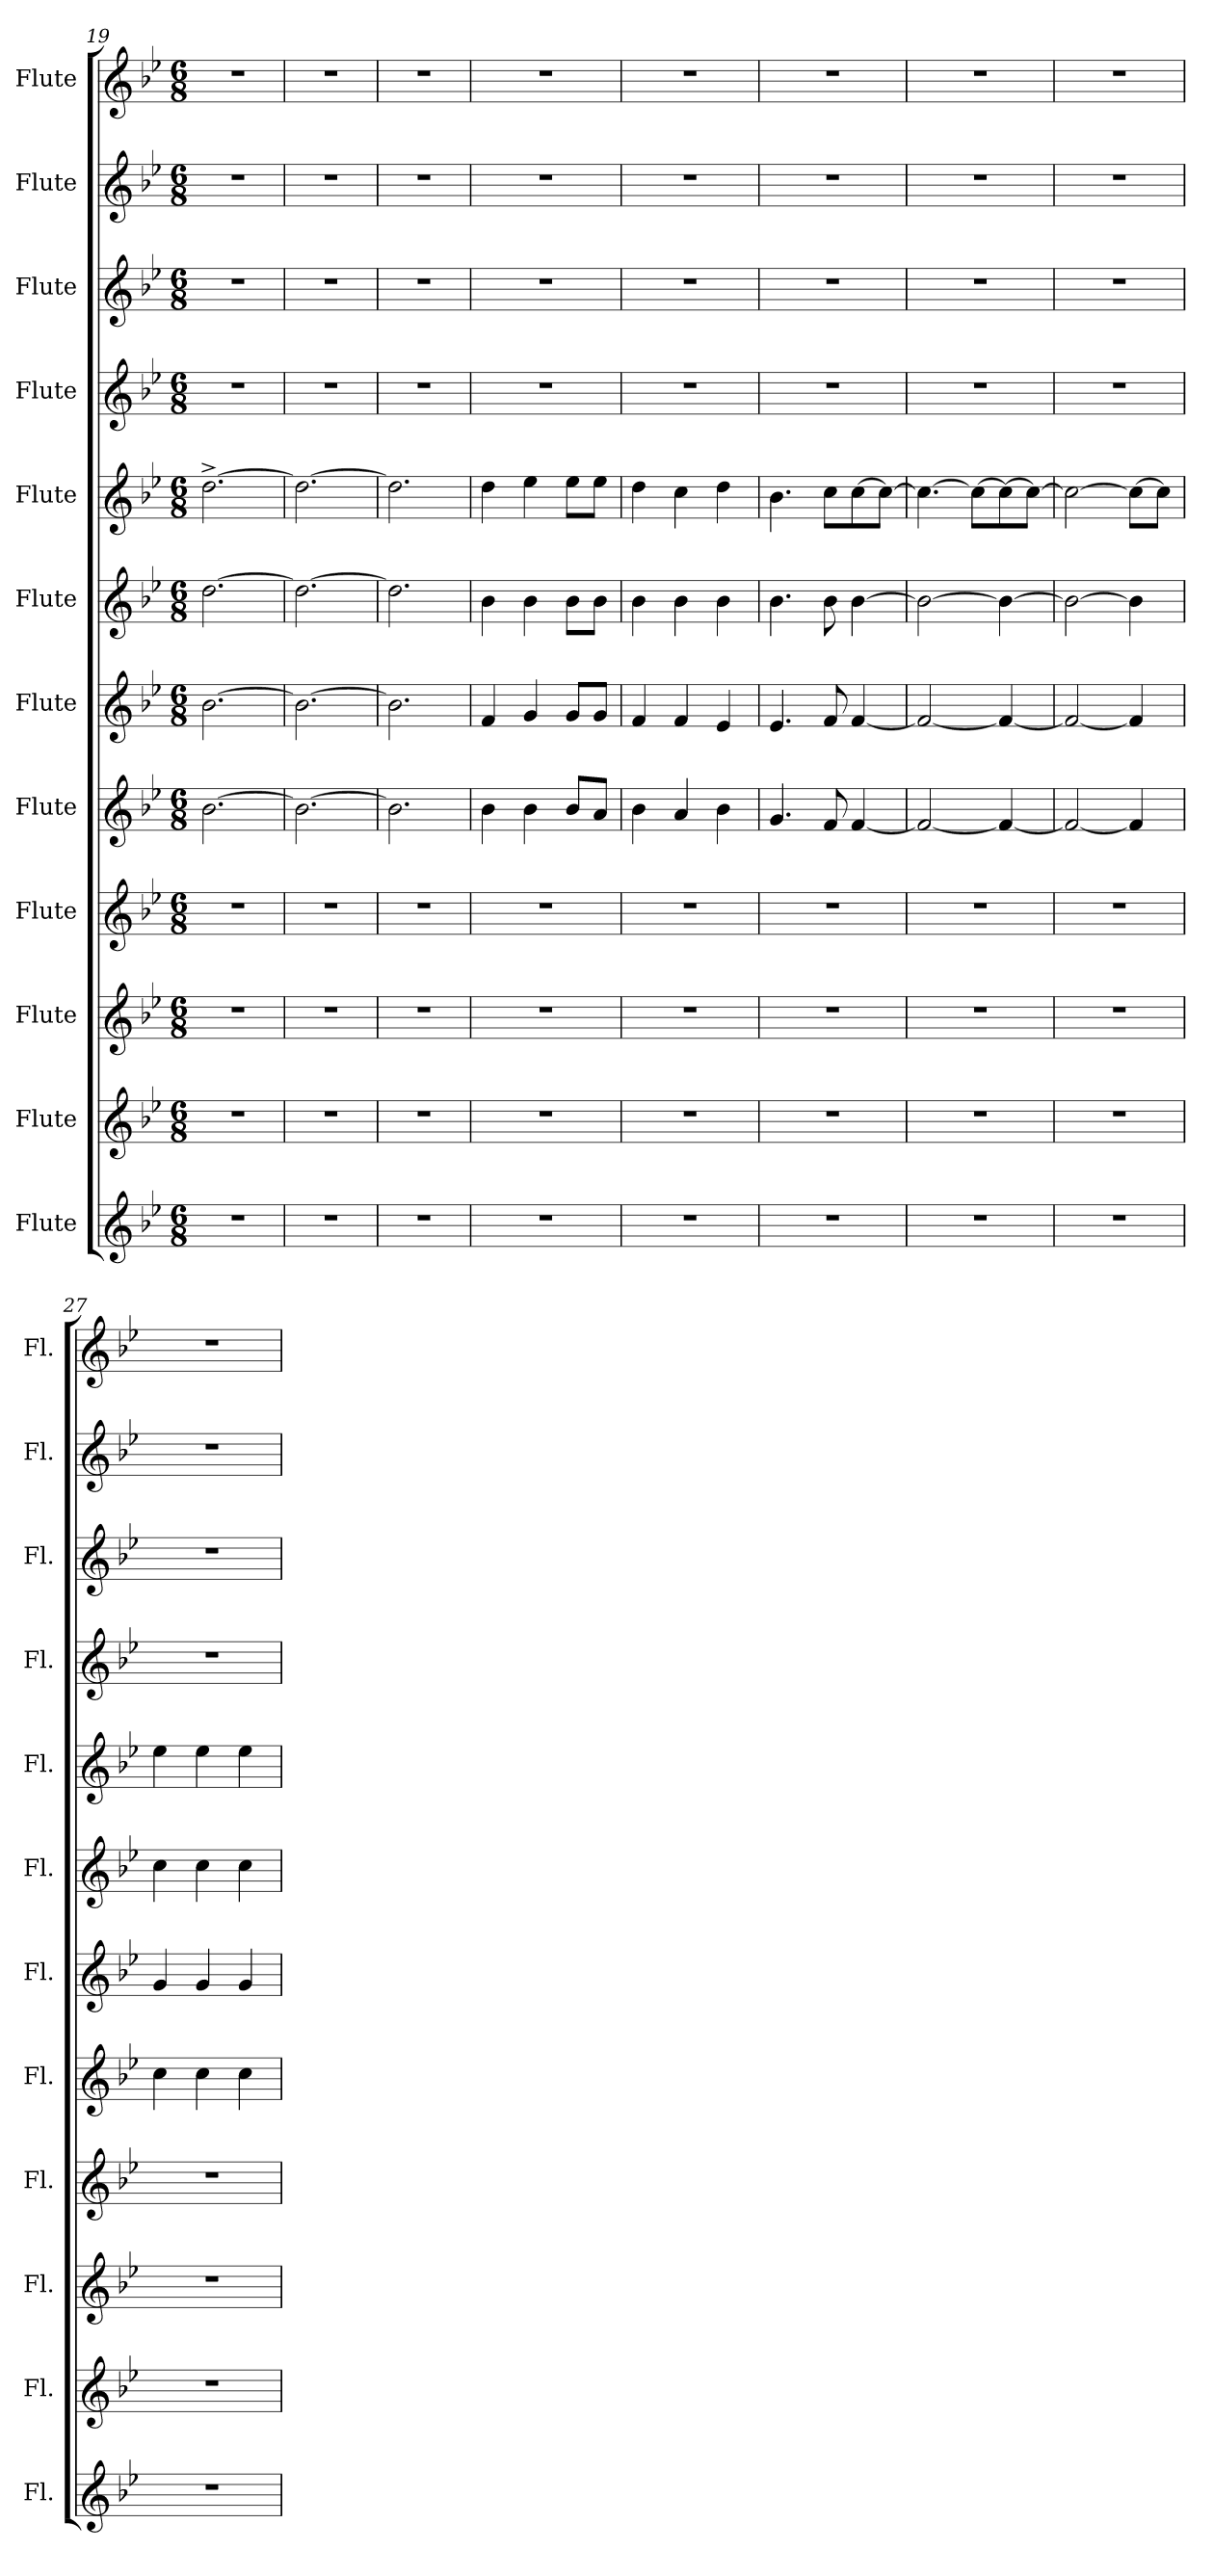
**kern	**kern	**kern	**kern	**kern	**kern	**kern	**kern	**kern	**kern	**kern	**kern
*part12	*part11	*part10	*part9	*part8	*part7	*part6	*part5	*part4	*part3	*part2	*part1
*staff12	*staff11	*staff10	*staff9	*staff8	*staff7	*staff6	*staff5	*staff4	*staff3	*staff2	*staff1
*I"Flute	*I"Flute	*I"Flute	*I"Flute	*I"Flute	*I"Flute	*I"Flute	*I"Flute	*I"Flute	*I"Flute	*I"Flute	*I"Flute
*I'Fl.	*I'Fl.	*I'Fl.	*I'Fl.	*I'Fl.	*I'Fl.	*I'Fl.	*I'Fl.	*I'Fl.	*I'Fl.	*I'Fl.	*I'Fl.
*clefG2	*clefG2	*clefG2	*clefG2	*clefG2	*clefG2	*clefG2	*clefG2	*clefG2	*clefG2	*clefG2	*clefG2
*k[b-e-]	*k[b-e-]	*k[b-e-]	*k[b-e-]	*k[b-e-]	*k[b-e-]	*k[b-e-]	*k[b-e-]	*k[b-e-]	*k[b-e-]	*k[b-e-]	*k[b-e-]
*M6/8	*M6/8	*M6/8	*M6/8	*M6/8	*M6/8	*M6/8	*M6/8	*M6/8	*M6/8	*M6/8	*M6/8
=19	=19	=19	=19	=19	=19	=19	=19	=19	=19	=19	=19
2.r	2.r	2.r	2.r	[2.b-\	[2.b-\	[2.dd\	[2.dd^\	2.r	2.r	2.r	2.r
=20	=20	=20	=20	=20	=20	=20	=20	=20	=20	=20	=20
2.r	2.r	2.r	2.r	2.b-\_	2.b-\_	2.dd\_	2.dd\_	2.r	2.r	2.r	2.r
=21	=21	=21	=21	=21	=21	=21	=21	=21	=21	=21	=21
2.r	2.r	2.r	2.r	2.b-\]	2.b-\]	2.dd\]	2.dd\]	2.r	2.r	2.r	2.r
!!LO:PB:g=z
=22	=22	=22	=22	=22	=22	=22	=22	=22	=22	=22	=22
2.r	2.r	2.r	2.r	4b-\	4f/	4b-\	4dd\	2.r	2.r	2.r	2.r
.	.	.	.	4b-\	4g/	4b-\	4ee-\	.	.	.	.
.	.	.	.	8b-/L	8g/L	8b-\L	8ee-\L	.	.	.	.
.	.	.	.	8a/J	8g/J	8b-\J	8ee-\J	.	.	.	.
=23	=23	=23	=23	=23	=23	=23	=23	=23	=23	=23	=23
2.r	2.r	2.r	2.r	4b-\	4f/	4b-\	4dd\	2.r	2.r	2.r	2.r
.	.	.	.	4a/	4f/	4b-\	4cc\	.	.	.	.
.	.	.	.	4b-\	4e-/	4b-\	4dd\	.	.	.	.
=24	=24	=24	=24	=24	=24	=24	=24	=24	=24	=24	=24
2.r	2.r	2.r	2.r	4.g/	4.e-/	4.b-\	4.b-\	2.r	2.r	2.r	2.r
.	.	.	.	8f/	8f/	8b-\	8cc\L	.	.	.	.
.	.	.	.	[4f/	[4f/	[4b-\	[8cc\	.	.	.	.
.	.	.	.	.	.	.	8cc\J_	.	.	.	.
=25	=25	=25	=25	=25	=25	=25	=25	=25	=25	=25	=25
2.r	2.r	2.r	2.r	2f/_	2f/_	2b-\_	4.cc\_	2.r	2.r	2.r	2.r
.	.	.	.	.	.	.	8cc\L_	.	.	.	.
.	.	.	.	4f/_	4f/_	4b-\_	8cc\_	.	.	.	.
.	.	.	.	.	.	.	8cc\J_	.	.	.	.
=26	=26	=26	=26	=26	=26	=26	=26	=26	=26	=26	=26
2.r	2.r	2.r	2.r	2f/_	2f/_	2b-\_	2cc\_	2.r	2.r	2.r	2.r
.	.	.	.	4f/]	4f/]	4b-\]	8cc\L_	.	.	.	.
.	.	.	.	.	.	.	8cc\J]	.	.	.	.
=27	=27	=27	=27	=27	=27	=27	=27	=27	=27	=27	=27
2.r	2.r	2.r	2.r	4cc\	4g/	4cc\	4ee-\	2.r	2.r	2.r	2.r
.	.	.	.	4cc\	4g/	4cc\	4ee-\	.	.	.	.
.	.	.	.	4cc\	4g/	4cc\	4ee-\	.	.	.	.
=	=	=	=	=	=	=	=	=	=	=	=
*-	*-	*-	*-	*-	*-	*-	*-	*-	*-	*-	*-
